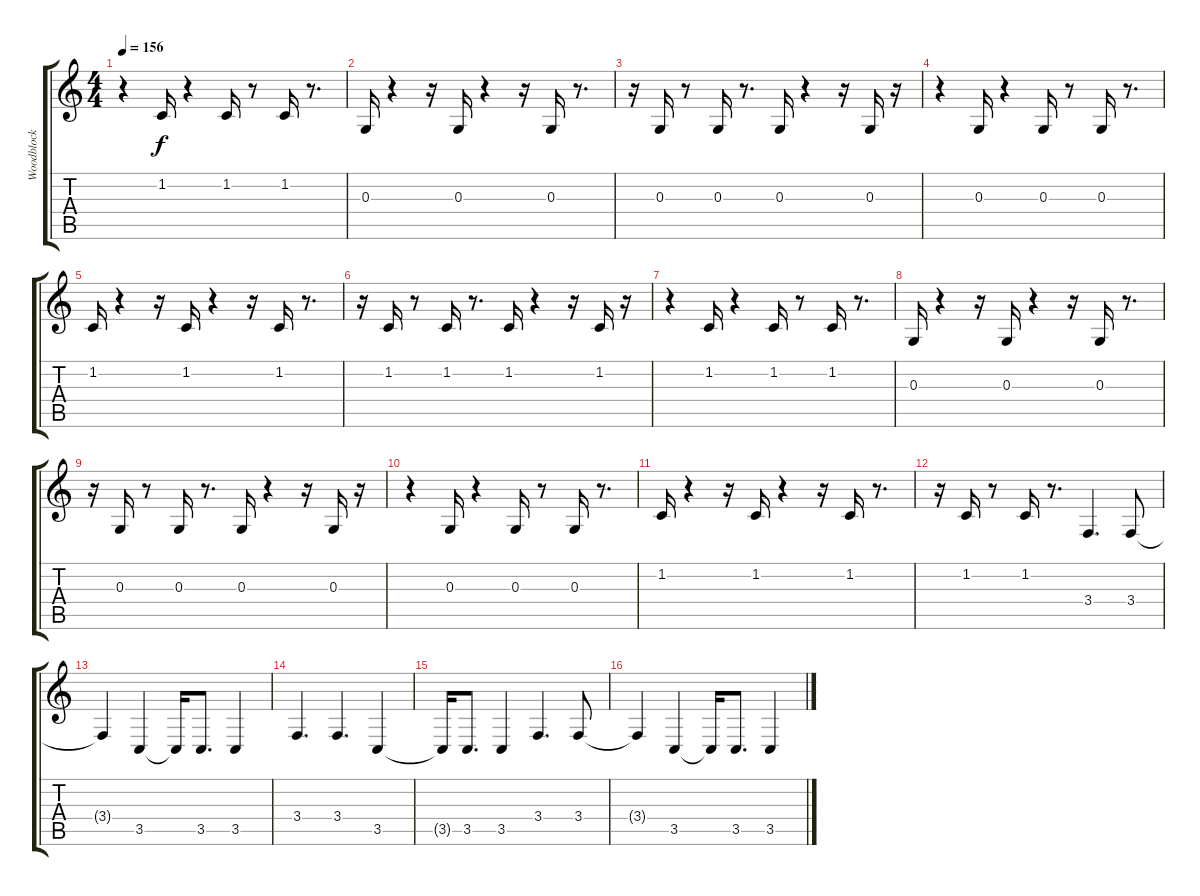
\track ("Woodblock" "Woodblock") {instrument woodblock}
\staff {score tabs}
\tuning (E4 B3 G3 D3 A2 E2) {hide}
\ts (4 4)
\tempo 156
\clef g2
\ks c
r.4{dy f} 1.2.16 r.4 1.2.16 r.8 1.2.16 r.8{d} |
0.3.16 r.4 r.16 0.3.16 r.4 r.16 0.3.16 r.8{d} |
r.16 0.3.16 r.8 0.3.16 r.8{d} 0.3.16 r.4 r.16 0.3.16 r.16 |
r.4 0.3.16 r.4 0.3.16 r.8 0.3.16 r.8{d} |
1.2.16 r.4 r.16 1.2.16 r.4 r.16 1.2.16 r.8{d} |
r.16 1.2.16 r.8 1.2.16 r.8{d} 1.2.16 r.4 r.16 1.2.16 r.16 |
r.4 1.2.16 r.4 1.2.16 r.8 1.2.16 r.8{d} |
0.3.16 r.4 r.16 0.3.16 r.4 r.16 0.3.16 r.8{d} |
r.16 0.3.16 r.8 0.3.16 r.8{d} 0.3.16 r.4 r.16 0.3.16 r.16 |
r.4 0.3.16 r.4 0.3.16 r.8 0.3.16 r.8{d} |
1.2.16 r.4 r.16 1.2.16 r.4 r.16 1.2.16 r.8{d} |
r.16 1.2.16 r.8 1.2.16 r.8{d} 3.4.4{d} 3.4.8 |
3.4{t}.4 3.5.4 3.5{t}.16 3.5.8{d} 3.5.4 |
3.4.4{d} 3.4.4{d} 3.5.4 |
3.5{t}.16 3.5.8{d} 3.5.4 3.4.4{d} 3.4.8 |
3.4{t}.4 3.5.4 3.5{t}.16 3.5.8{d} 3.5.4
